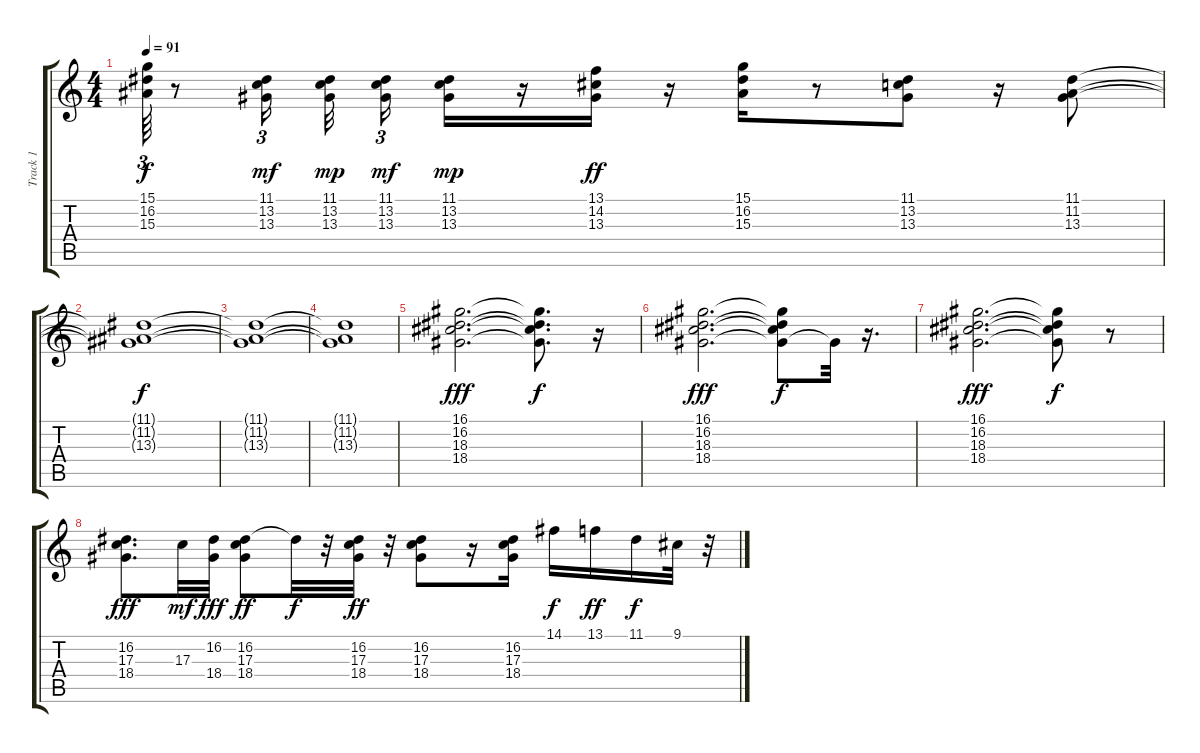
\track ("Track 1" "Track 1") {instrument drawbarorgan}
\staff {score tabs}
\tuning (E4 B3 G3 D3 A2 E2) {hide}
\ts (4 4)
\tempo 91
\clef g2
\ks c
(15.1{t} 16.2{t} 15.3{t}).64{tu (3 2) dy f} r.8 (11.1 13.2 13.3).16{tu (3 2) dy mf} (11.1 13.2 13.3).32{dy mp} (11.1 13.2 13.3).16{tu (3 2) dy mf} (11.1 13.2 13.3).16{dy mp} r.16 (13.1 14.2 13.3).16{dy ff} r.16 (15.1 16.2 15.3).16 r.8 (11.1 13.2 13.3).8 r.16 (11.1 11.2 13.3).8 |
(11.1{t} 11.2{t} 13.3{t}).1{dy f} |
(11.1{t} 11.2{t} 13.3{t}).1 |
(11.1{t} 11.2{t} 13.3{t}).1 |
(16.1 16.2 18.3 18.4).2{d dy fff} (16.1{t} 16.2{t} 18.3{t} 18.4{t}).8{d dy f} r.16 |
(16.1 16.2 18.3 18.4).2{d dy fff} (16.1{t} 16.2{t} 18.3{t} 18.4{t}).8{dy f} 18.4{t}.32 r.16{d} |
(16.1 16.2 18.3 18.4).2{d dy fff} (16.1{t} 16.2{t} 18.3{t} 18.4{t}).8{dy f} r.8 |
(16.2 17.3 18.4).8{d dy fff} 17.3.32{dy mf} (16.2 18.4).32{dy fff} (16.2 17.3 18.4).8{dy ff} 16.2{t}.32{dy f} r.32 (16.2 17.3 18.4).32{dy ff} r.32 (16.2 17.3 18.4).8 r.16 (16.2 17.3 18.4).16 14.1.16{dy f} 13.1.16{dy ff} 11.1.16{dy f} 9.1.32 r.32
